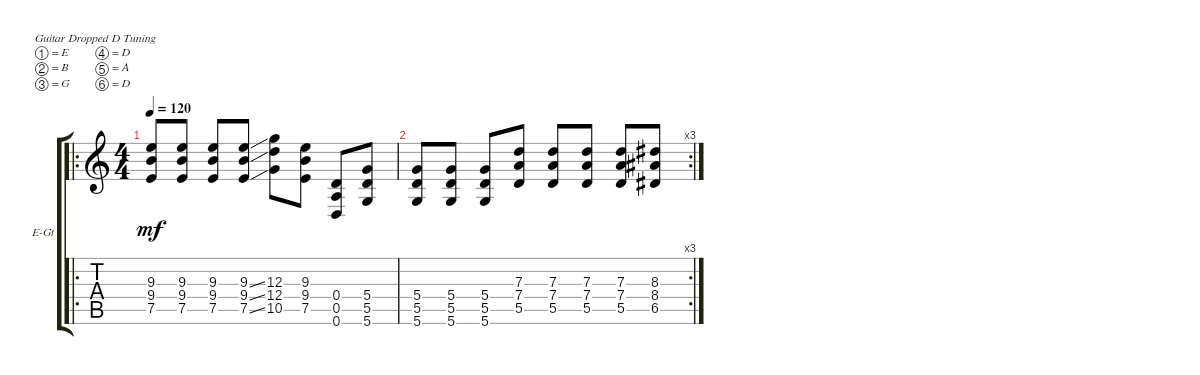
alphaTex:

\defaultSystemsLayout 4
\bracketExtendMode groupsimilarinstruments
\firstSystemTrackNameOrientation horizontal
\otherSystemsTrackNameOrientation horizontal
\track ("dis2" "E-Gt") {instrument distortionguitar}
\staff {score tabs}
\tuning (E4 B3 G3 D3 A2 D2)
\ro
\ts (4 4)
\tempo 120
\clef g2
\ks c
(7.5 9.4 9.3).8{dy mf} (7.5 9.4 9.3).8 (7.5 9.4 9.3).8 (7.5{ss} 9.4{ss} 9.3{ss}).8 (10.5 12.4 12.3).8 (7.5 9.4 9.3).8 (0.6 0.5 0.4).8 (5.6 5.5 5.4).8 |
\rc 3
(5.6 5.4 5.5).8 (5.6 5.5 5.4).8 (5.6 5.5 5.4).8 (5.5 7.3 7.4).8 (5.5 7.4 7.3).8 (5.5 7.4 7.3).8 (5.5 7.4 7.3).8 (6.5 8.4 8.3).8
